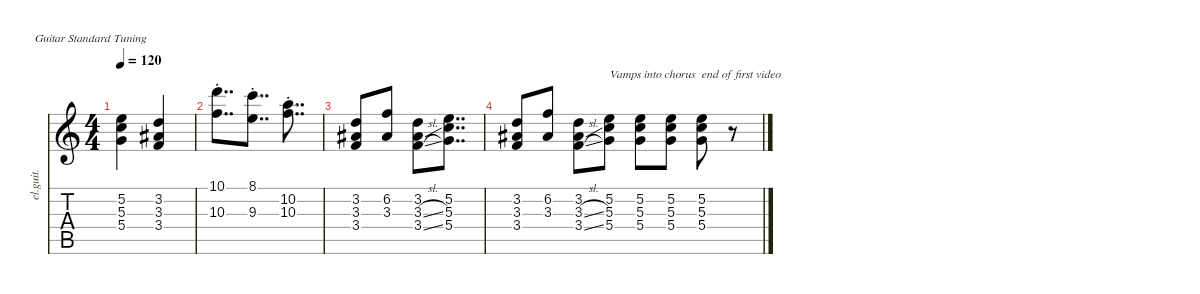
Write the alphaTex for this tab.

\defaultSystemsLayout 4
\hideDynamics
\bracketExtendMode nobrackets
\otherSystemsTrackNameOrientation horizontal
\track ("Lead" "el.guit.") {instrument electricguitarclean}
\staff {score tabs}
\tuning (E4 B3 G3 D3 A2 E2)
\ts (4 4)
\tempo 120
\clef g2
\ks c
(5.4 5.3 5.2).4{dy mf beam Down} (3.2 3.3{acc #} 3.4).4{beam Up} |
(10.1{st} 10.3{st}).8{dd beam Down} (8.1{st} 9.3{st}).8{dd beam Down} (10.3{st} 10.2{st}).8{dd beam Down} |
(3.2 3.3{acc #} 3.4).8{beam Up} (6.2 3.3{acc #}).8{beam Up} (3.2 3.3{sl acc #} 3.4{sl}).8{beam Down} (5.2 5.3 5.4).8{dd beam Down} |
(3.2 3.3{acc #} 3.4).8{beam Up} (6.2 3.3{acc #}).8{beam Up} (3.2 3.3{sl acc #} 3.4{sl}).8{beam Down} (5.2 5.3 5.4).8{txt "Vamps into chorus" beam Down} (5.2 5.3 5.4).8{beam Down} (5.2 5.3 5.4).8{beam Down} (5.2 5.3 5.4).8{txt "end of first video" beam Down} r.8{beam Down}
